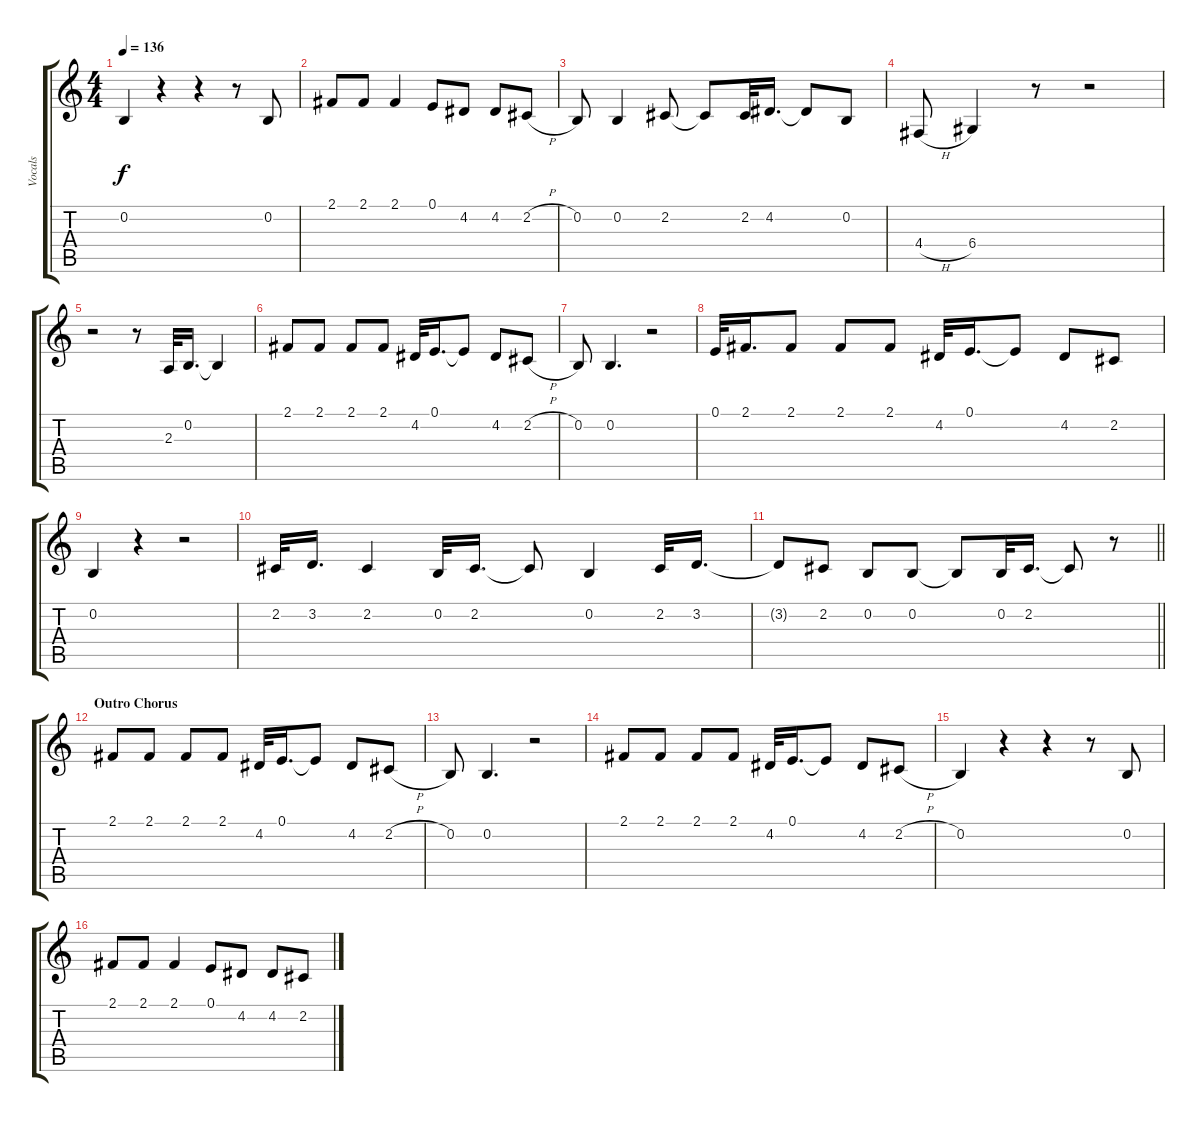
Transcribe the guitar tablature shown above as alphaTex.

\track ("Vocals" "Vocals") {instrument tenorsax}
\staff {score tabs}
\tuning (E4 B3 G3 D3 A2 E2) {hide}
\ts (4 4)
\tempo 136
\clef g2
\ks c
0.2.4{dy f} r.4 r.4 r.8 0.2.8 |
2.1.8 2.1.8 2.1.4 0.1.8 4.2.8 4.2.8 2.2{h}.8 |
0.2.8 0.2.4 2.2.8 2.2{t}.8 2.2.32 4.2.16{d} 4.2{t}.8 0.2.8 |
4.4{h}.8 6.4.4 r.8 r.2 |
r.2 r.8 2.3.32 0.2.16{d} 0.2{t}.4 |
2.1.8 2.1.8 2.1.8 2.1.8 4.2.32 0.1.16{d} 0.1{t}.8 4.2.8 2.2{h}.8 |
0.2.8 0.2.4{d} r.2 |
0.1.32 2.1.16{d} 2.1.8 2.1.8 2.1.8 4.2.32 0.1.16{d} 0.1{t}.8 4.2.8 2.2.8 |
0.2.4 r.4 r.2 |
2.2.32 3.2.16{d} 2.2.4 0.2.32 2.2.16{d} 2.2{t}.8 0.2.4 2.2.32 3.2.16{d} |
\barLineRight lightlight
3.2{t}.8 2.2.8 0.2.8 0.2.8 0.2{t}.8 0.2.32 2.2.16{d} 2.2{t}.8 r.8 |
\section ("" "Outro Chorus")
2.1.8 2.1.8 2.1.8 2.1.8 4.2.32 0.1.16{d} 0.1{t}.8 4.2.8 2.2{h}.8 |
0.2.8 0.2.4{d} r.2 |
2.1.8 2.1.8 2.1.8 2.1.8 4.2.32 0.1.16{d} 0.1{t}.8 4.2.8 2.2{h}.8 |
0.2.4 r.4 r.4 r.8 0.2.8 |
2.1.8 2.1.8 2.1.4 0.1.8 4.2.8 4.2.8 2.2{h}.8
